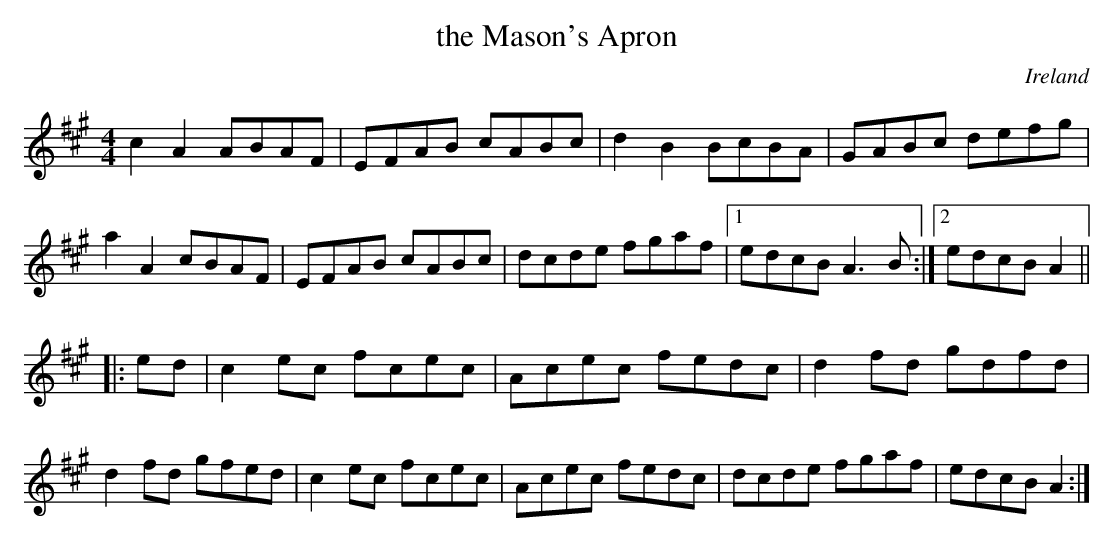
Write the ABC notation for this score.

X:1
T:the Mason's Apron
M:4/4
O:Ireland
O:England
O:Scotland
O:Shetland
O:USA
K:A major
c2A2 ABAF | EFAB cABc | d2B2 BcBA | GABc defg |\
a2A2 cBAF | EFAB cABc | dcde fgaf |1 edcB A3B :|2 edcB A2 ||
|: ed|\
c2ec fcec | Acec fedc | d2fd gdfd | d2fd gfed |\
c2ec fcec | Acec fedc | dcde fgaf | edcB A2 :|
